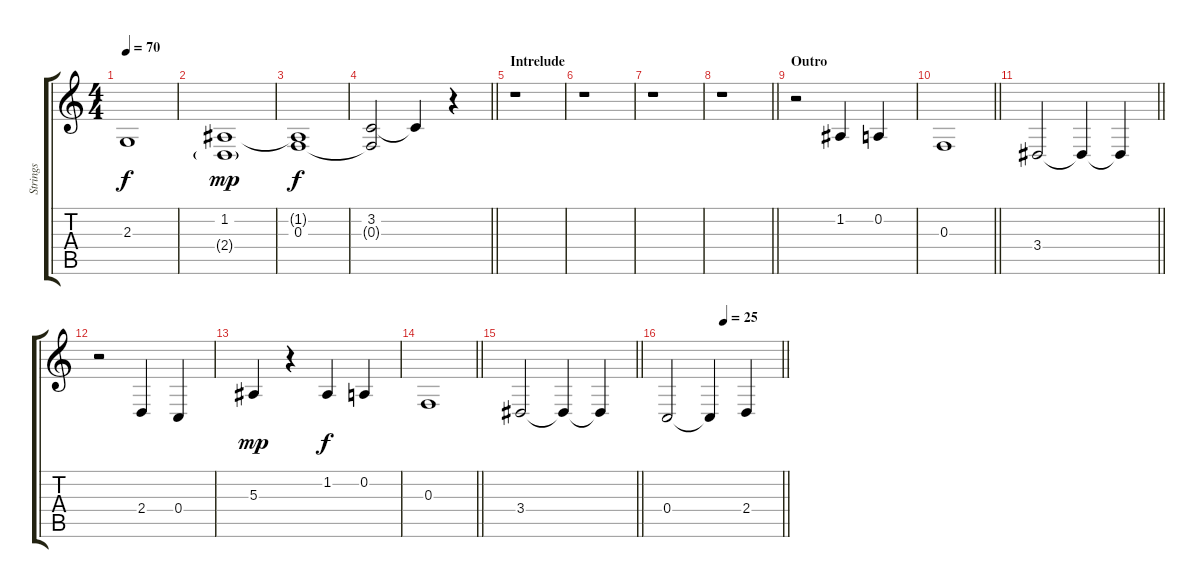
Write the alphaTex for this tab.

\track ("Strings" "Strings") {instrument stringensemble2}
\staff {score tabs}
\tuning (D4 A3 F3 C3 G2 D2) {hide}
\ts (4 4)
\tempo 70
\clef g2
\ks c
2.3.1{dy f} |
(1.2 2.4{g}).1{dy mp} |
(1.2{t} 0.3).1{dy f} |
\barLineRight lightlight
(3.2 0.3{t}).2 3.2{t}.4 r.4 |
\section ("" "Intrelude")
r.1 |
r.1 |
r.1 |
\barLineRight lightlight
r.1 |
\section ("" "Outro")
r.2{volume 14} 1.2.4 0.2.4 |
\barLineRight lightlight
0.3.1{volume 4} |
\barLineRight lightlight
3.4.2{volume 14} 3.4{t}.4{volume 5} 3.4{t}.4 |
r.2 2.4.4{volume 14} 0.4.4 |
5.3.4{dy mp volume 14} r.4 1.2.4{dy f} 0.2.4 |
\barLineRight lightlight
0.3.1{volume 4} |
\barLineRight lightlight
3.4.2{volume 14} 3.4{t}.4{volume 6} 3.4{t}.4 |
\tempo (25 0.5)
\barLineRight lightlight
0.4.2{volume 14} 0.4{t}.4{volume 4} 2.4.4{volume 14}
